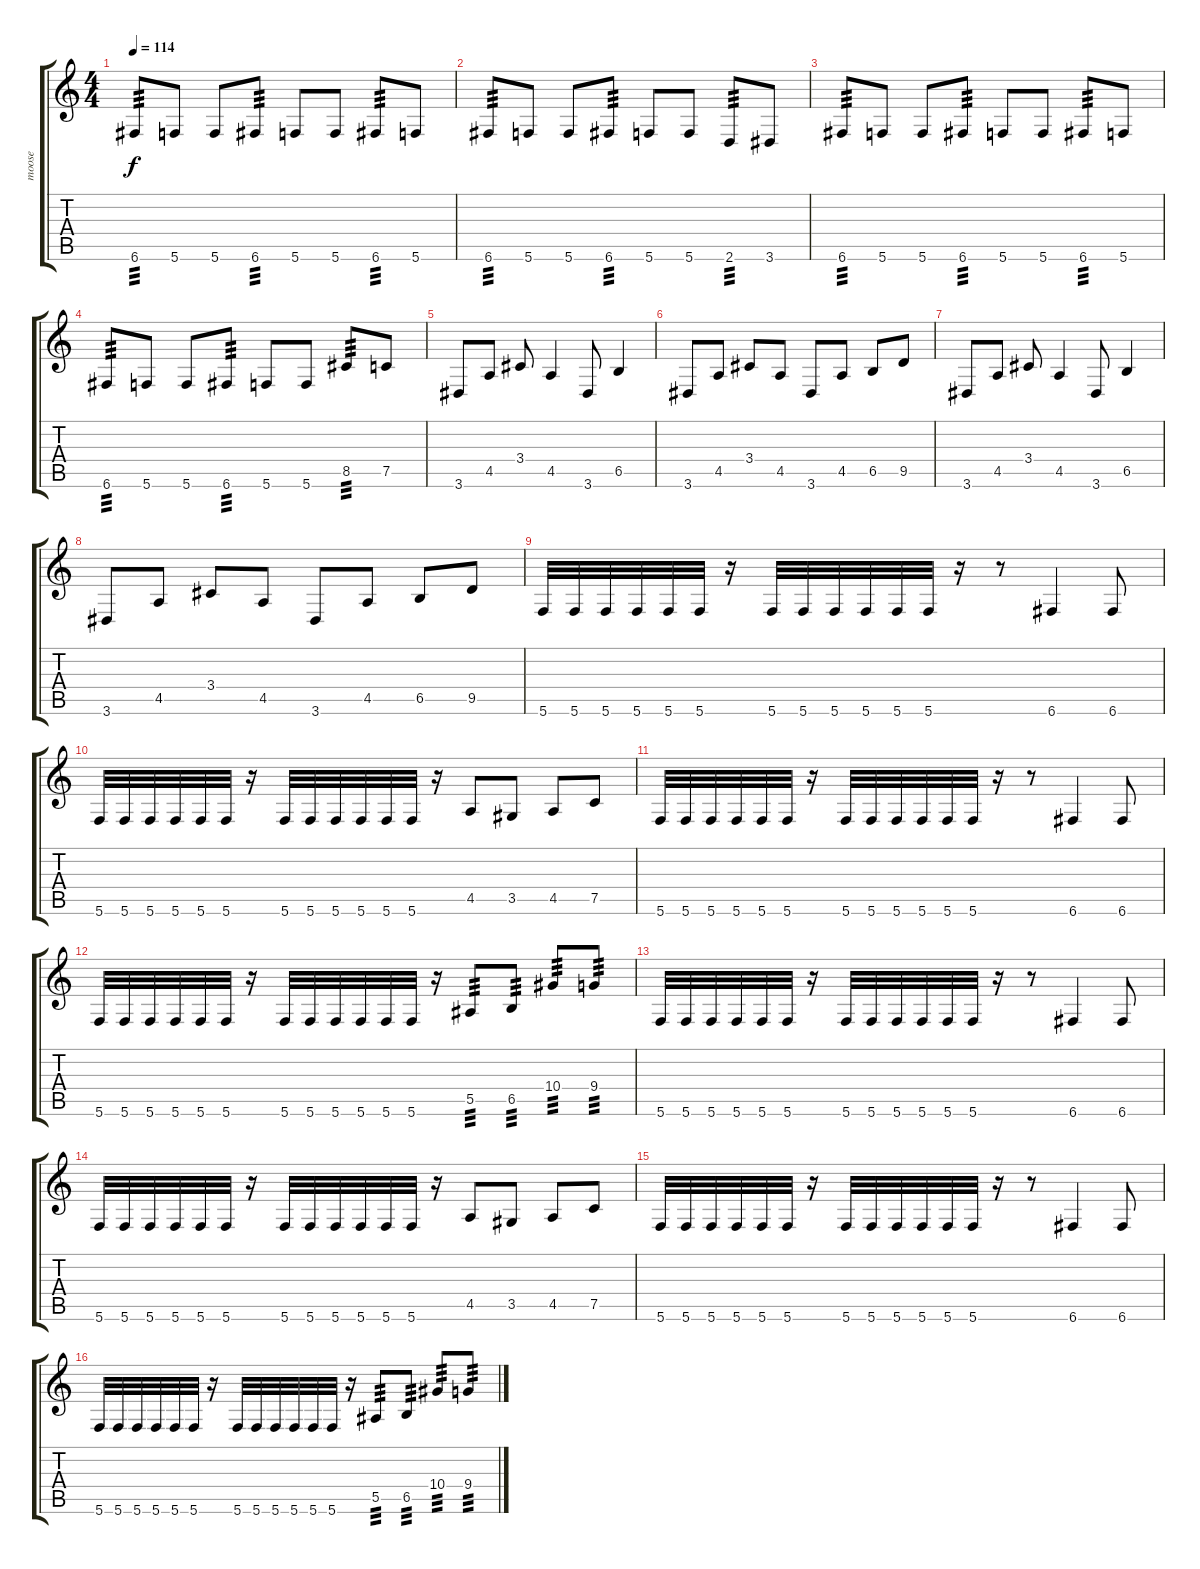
\track ("moose" "moose") {solo instrument slapbass1}
\staff {score tabs}
\tuning (C4 G3 Eb3 Bb2 F2 C2) {hide}
\ts (4 4)
\tempo 114
\clef g2
\ks c
6.6.8{tp 3 dy f} 5.6.8 5.6.8 6.6.8{tp 3} 5.6.8 5.6.8 6.6.8{tp 3} 5.6.8 |
6.6.8{tp 3} 5.6.8 5.6.8 6.6.8{tp 3} 5.6.8 5.6.8 2.6.8{tp 3} 3.6.8 |
6.6.8{tp 3} 5.6.8 5.6.8 6.6.8{tp 3} 5.6.8 5.6.8 6.6.8{tp 3} 5.6.8 |
6.6.8{tp 3} 5.6.8 5.6.8 6.6.8{tp 3} 5.6.8 5.6.8 8.5.8{tp 3} 7.5.8 |
3.6.8 4.5.8 3.4.8 4.5.4 3.6.8 6.5.4 |
3.6.8 4.5.8 3.4.8 4.5.8 3.6.8 4.5.8 6.5.8 9.5.8 |
3.6.8 4.5.8 3.4.8 4.5.4 3.6.8 6.5.4 |
3.6.8 4.5.8 3.4.8 4.5.8 3.6.8 4.5.8 6.5.8 9.5.8 |
5.6.32 5.6.32 5.6.32 5.6.32 5.6.32 5.6.32 r.16 5.6.32 5.6.32 5.6.32 5.6.32 5.6.32 5.6.32 r.16 r.8 6.6.4 6.6.8 |
5.6.32 5.6.32 5.6.32 5.6.32 5.6.32 5.6.32 r.16 5.6.32 5.6.32 5.6.32 5.6.32 5.6.32 5.6.32 r.16 4.5.8 3.5.8 4.5.8 7.5.8 |
5.6.32 5.6.32 5.6.32 5.6.32 5.6.32 5.6.32 r.16 5.6.32 5.6.32 5.6.32 5.6.32 5.6.32 5.6.32 r.16 r.8 6.6.4 6.6.8 |
5.6.32 5.6.32 5.6.32 5.6.32 5.6.32 5.6.32 r.16 5.6.32 5.6.32 5.6.32 5.6.32 5.6.32 5.6.32 r.16 5.5.8{tp 3} 6.5.8{tp 3} 10.4.8{tp 3} 9.4.8{tp 3} |
5.6.32 5.6.32 5.6.32 5.6.32 5.6.32 5.6.32 r.16 5.6.32 5.6.32 5.6.32 5.6.32 5.6.32 5.6.32 r.16 r.8 6.6.4 6.6.8 |
5.6.32 5.6.32 5.6.32 5.6.32 5.6.32 5.6.32 r.16 5.6.32 5.6.32 5.6.32 5.6.32 5.6.32 5.6.32 r.16 4.5.8 3.5.8 4.5.8 7.5.8 |
5.6.32 5.6.32 5.6.32 5.6.32 5.6.32 5.6.32 r.16 5.6.32 5.6.32 5.6.32 5.6.32 5.6.32 5.6.32 r.16 r.8 6.6.4 6.6.8 |
5.6.32 5.6.32 5.6.32 5.6.32 5.6.32 5.6.32 r.16 5.6.32 5.6.32 5.6.32 5.6.32 5.6.32 5.6.32 r.16 5.5.8{tp 3} 6.5.8{tp 3} 10.4.8{tp 3} 9.4.8{tp 3}
